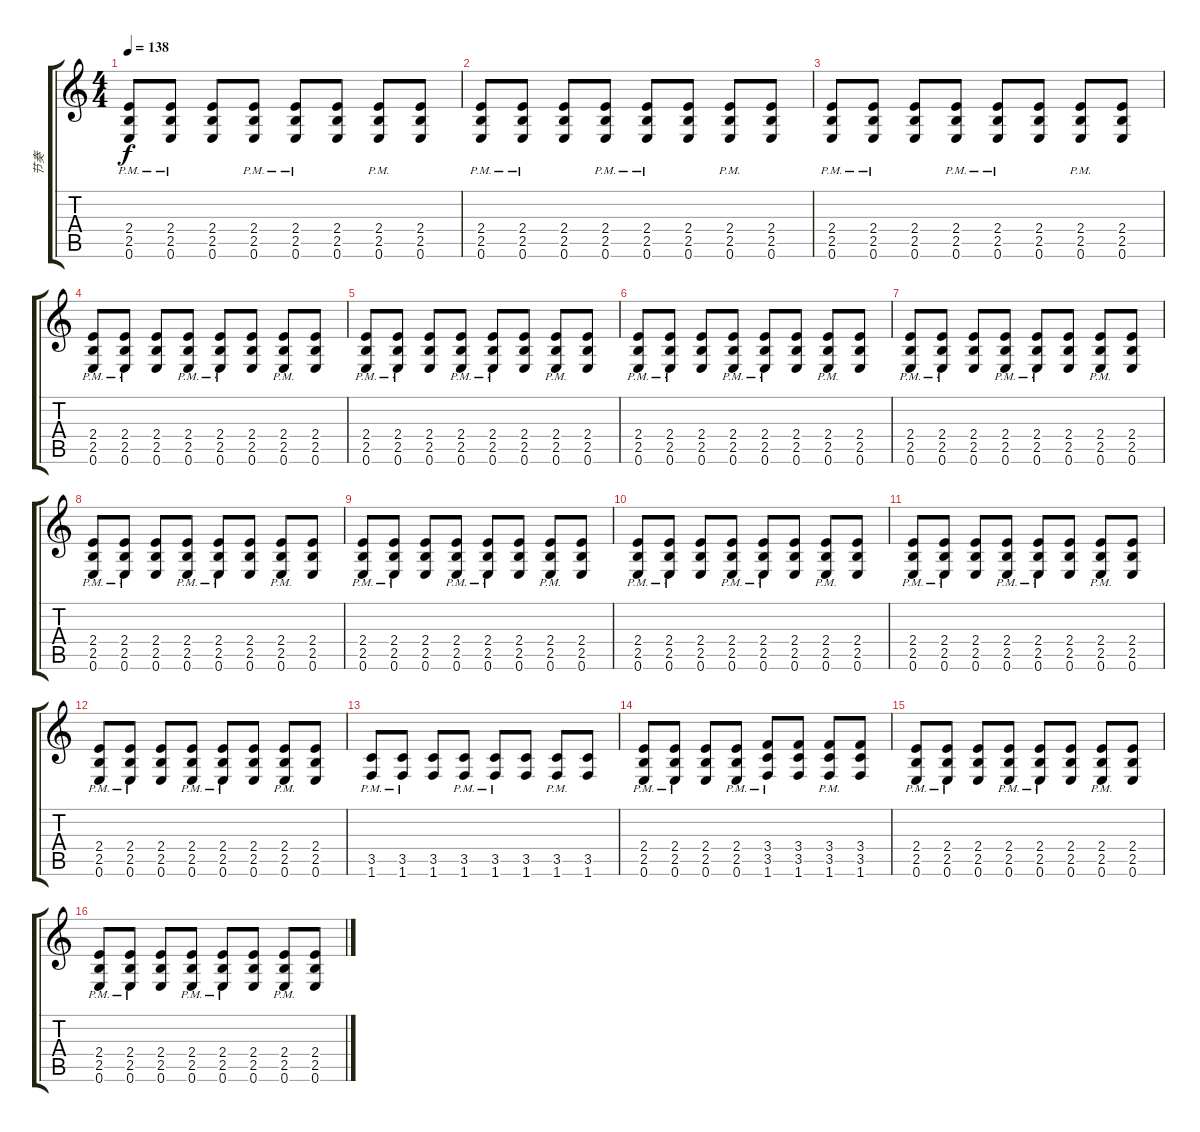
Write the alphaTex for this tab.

\track ("节奏" "节奏") {instrument distortionguitar}
\staff {score tabs}
\tuning (E4 B3 G3 D3 A2 E2) {hide}
\ts (4 4)
\tempo 138
\clef g2
\ks c
(2.4{pm} 2.5{pm} 0.6{pm}).8{dy f} (2.4{pm} 2.5{pm} 0.6{pm}).8 (2.4 2.5 0.6).8 (2.4{pm} 2.5{pm} 0.6{pm}).8 (2.4{pm} 2.5{pm} 0.6{pm}).8 (2.4 2.5 0.6).8 (2.4{pm} 2.5{pm} 0.6{pm}).8 (2.4 2.5 0.6).8 |
(2.4{pm} 2.5{pm} 0.6{pm}).8 (2.4{pm} 2.5{pm} 0.6{pm}).8 (2.4 2.5 0.6).8 (2.4{pm} 2.5{pm} 0.6{pm}).8 (2.4{pm} 2.5{pm} 0.6{pm}).8 (2.4 2.5 0.6).8 (2.4{pm} 2.5{pm} 0.6{pm}).8 (2.4 2.5 0.6).8 |
(2.4{pm} 2.5{pm} 0.6{pm}).8 (2.4{pm} 2.5{pm} 0.6{pm}).8 (2.4 2.5 0.6).8 (2.4{pm} 2.5{pm} 0.6{pm}).8 (2.4{pm} 2.5{pm} 0.6{pm}).8 (2.4 2.5 0.6).8 (2.4{pm} 2.5{pm} 0.6{pm}).8 (2.4 2.5 0.6).8 |
(2.4{pm} 2.5{pm} 0.6{pm}).8 (2.4{pm} 2.5{pm} 0.6{pm}).8 (2.4 2.5 0.6).8 (2.4{pm} 2.5{pm} 0.6{pm}).8 (2.4{pm} 2.5{pm} 0.6{pm}).8 (2.4 2.5 0.6).8 (2.4{pm} 2.5{pm} 0.6{pm}).8 (2.4 2.5 0.6).8 |
(2.4{pm} 2.5{pm} 0.6{pm}).8 (2.4{pm} 2.5{pm} 0.6{pm}).8 (2.4 2.5 0.6).8 (2.4{pm} 2.5{pm} 0.6{pm}).8 (2.4{pm} 2.5{pm} 0.6{pm}).8 (2.4 2.5 0.6).8 (2.4{pm} 2.5{pm} 0.6{pm}).8 (2.4 2.5 0.6).8 |
(2.4{pm} 2.5{pm} 0.6{pm}).8 (2.4{pm} 2.5{pm} 0.6{pm}).8 (2.4 2.5 0.6).8 (2.4{pm} 2.5{pm} 0.6{pm}).8 (2.4{pm} 2.5{pm} 0.6{pm}).8 (2.4 2.5 0.6).8 (2.4{pm} 2.5{pm} 0.6{pm}).8 (2.4 2.5 0.6).8 |
(2.4{pm} 2.5{pm} 0.6{pm}).8 (2.4{pm} 2.5{pm} 0.6{pm}).8 (2.4 2.5 0.6).8 (2.4{pm} 2.5{pm} 0.6{pm}).8 (2.4{pm} 2.5{pm} 0.6{pm}).8 (2.4 2.5 0.6).8 (2.4{pm} 2.5{pm} 0.6{pm}).8 (2.4 2.5 0.6).8 |
(2.4{pm} 2.5{pm} 0.6{pm}).8 (2.4{pm} 2.5{pm} 0.6{pm}).8 (2.4 2.5 0.6).8 (2.4{pm} 2.5{pm} 0.6{pm}).8 (2.4{pm} 2.5{pm} 0.6{pm}).8 (2.4 2.5 0.6).8 (2.4{pm} 2.5{pm} 0.6{pm}).8 (2.4 2.5 0.6).8 |
(2.4{pm} 2.5{pm} 0.6{pm}).8 (2.4{pm} 2.5{pm} 0.6{pm}).8 (2.4 2.5 0.6).8 (2.4{pm} 2.5{pm} 0.6{pm}).8 (2.4{pm} 2.5{pm} 0.6{pm}).8 (2.4 2.5 0.6).8 (2.4{pm} 2.5{pm} 0.6{pm}).8 (2.4 2.5 0.6).8 |
(2.4{pm} 2.5{pm} 0.6{pm}).8 (2.4{pm} 2.5{pm} 0.6{pm}).8 (2.4 2.5 0.6).8 (2.4{pm} 2.5{pm} 0.6{pm}).8 (2.4{pm} 2.5{pm} 0.6{pm}).8 (2.4 2.5 0.6).8 (2.4{pm} 2.5{pm} 0.6{pm}).8 (2.4 2.5 0.6).8 |
(2.4{pm} 2.5{pm} 0.6{pm}).8 (2.4{pm} 2.5{pm} 0.6{pm}).8 (2.4 2.5 0.6).8 (2.4{pm} 2.5{pm} 0.6{pm}).8 (2.4{pm} 2.5{pm} 0.6{pm}).8 (2.4 2.5 0.6).8 (2.4{pm} 2.5{pm} 0.6{pm}).8 (2.4 2.5 0.6).8 |
(2.4{pm} 2.5{pm} 0.6{pm}).8 (2.4{pm} 2.5{pm} 0.6{pm}).8 (2.4 2.5 0.6).8 (2.4{pm} 2.5{pm} 0.6{pm}).8 (2.4{pm} 2.5{pm} 0.6{pm}).8 (2.4 2.5 0.6).8 (2.4{pm} 2.5{pm} 0.6{pm}).8 (2.4 2.5 0.6).8 |
(3.5{pm} 1.6{pm}).8 (3.5{pm} 1.6{pm}).8 (3.5 1.6).8 (3.5{pm} 1.6{pm}).8 (3.5{pm} 1.6{pm}).8 (3.5 1.6).8 (3.5{pm} 1.6{pm}).8 (3.5 1.6).8 |
(2.4{pm} 2.5{pm} 0.6{pm}).8 (2.4{pm} 2.5{pm} 0.6{pm}).8 (2.4 2.5 0.6).8 (2.4{pm} 2.5{pm} 0.6{pm}).8 (3.4{pm} 3.5{pm} 1.6{pm}).8 (3.4 3.5 1.6).8 (3.4{pm} 3.5{pm} 1.6{pm}).8 (3.4 3.5 1.6).8 |
(2.4{pm} 2.5{pm} 0.6{pm}).8 (2.4{pm} 2.5{pm} 0.6{pm}).8 (2.4 2.5 0.6).8 (2.4{pm} 2.5{pm} 0.6{pm}).8 (2.4{pm} 2.5{pm} 0.6{pm}).8 (2.4 2.5 0.6).8 (2.4{pm} 2.5{pm} 0.6{pm}).8 (2.4 2.5 0.6).8 |
(2.4{pm} 2.5{pm} 0.6{pm}).8 (2.4{pm} 2.5{pm} 0.6{pm}).8 (2.4 2.5 0.6).8 (2.4{pm} 2.5{pm} 0.6{pm}).8 (2.4{pm} 2.5{pm} 0.6{pm}).8 (2.4 2.5 0.6).8 (2.4{pm} 2.5{pm} 0.6{pm}).8 (2.4 2.5 0.6).8
